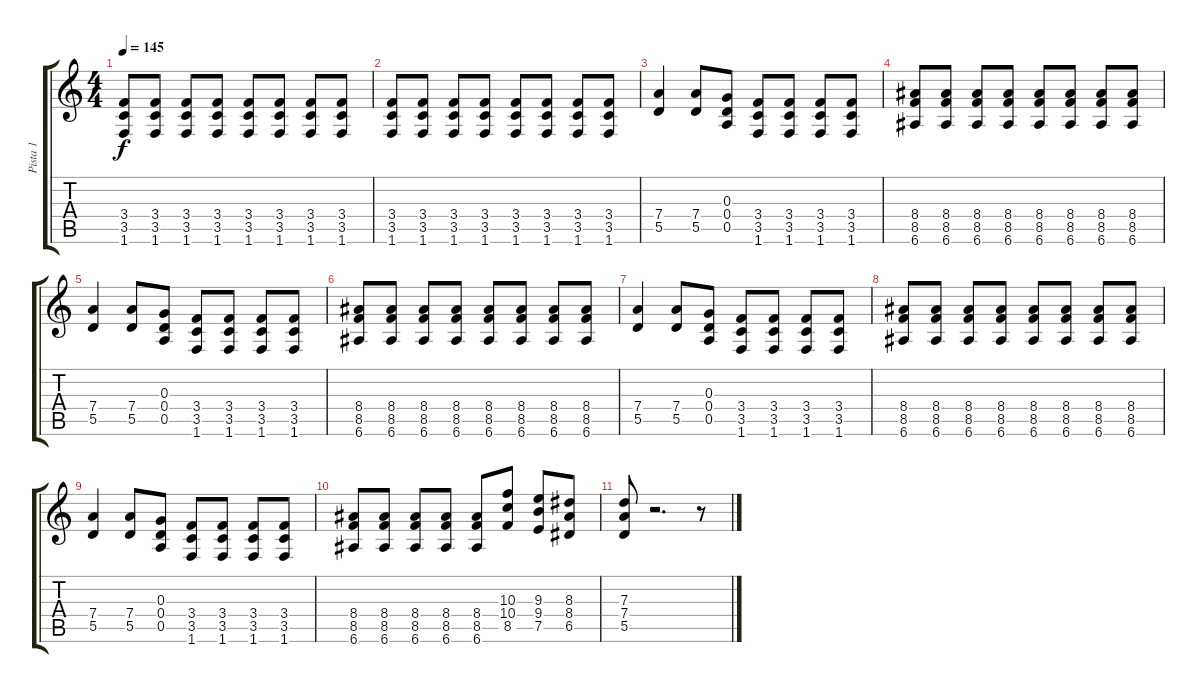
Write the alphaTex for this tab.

\track ("Pista 1" "Pista 1") {instrument distortionguitar}
\staff {score tabs}
\tuning (E4 B3 G3 D3 A2 E2) {hide}
\ts (4 4)
\tempo 145
\clef g2
\ks c
(3.4 3.5 1.6).8{dy f} (3.4 3.5 1.6).8 (3.4 3.5 1.6).8 (3.4 3.5 1.6).8 (3.4 3.5 1.6).8 (3.4 3.5 1.6).8 (3.4 3.5 1.6).8 (3.4 3.5 1.6).8 |
(3.4 3.5 1.6).8 (3.4 3.5 1.6).8 (3.4 3.5 1.6).8 (3.4 3.5 1.6).8 (3.4 3.5 1.6).8 (3.4 3.5 1.6).8 (3.4 3.5 1.6).8 (3.4 3.5 1.6).8 |
(7.4 5.5).4{balance 16} (7.4 5.5).8 (0.3 0.4 0.5).8 (3.4 3.5 1.6).8 (3.4 3.5 1.6).8 (3.4 3.5 1.6).8 (3.4 3.5 1.6).8 |
(8.4 8.5 6.6).8 (8.4 8.5 6.6).8 (8.4 8.5 6.6).8 (8.4 8.5 6.6).8 (8.4 8.5 6.6).8 (8.4 8.5 6.6).8 (8.4 8.5 6.6).8 (8.4 8.5 6.6).8 |
(7.4 5.5).4 (7.4 5.5).8 (0.3 0.4 0.5).8 (3.4 3.5 1.6).8 (3.4 3.5 1.6).8 (3.4 3.5 1.6).8 (3.4 3.5 1.6).8 |
(8.4 8.5 6.6).8 (8.4 8.5 6.6).8 (8.4 8.5 6.6).8 (8.4 8.5 6.6).8 (8.4 8.5 6.6).8 (8.4 8.5 6.6).8 (8.4 8.5 6.6).8 (8.4 8.5 6.6).8 |
(7.4 5.5).4 (7.4 5.5).8 (0.3 0.4 0.5).8 (3.4 3.5 1.6).8 (3.4 3.5 1.6).8 (3.4 3.5 1.6).8 (3.4 3.5 1.6).8 |
(8.4 8.5 6.6).8 (8.4 8.5 6.6).8 (8.4 8.5 6.6).8 (8.4 8.5 6.6).8 (8.4 8.5 6.6).8 (8.4 8.5 6.6).8 (8.4 8.5 6.6).8 (8.4 8.5 6.6).8 |
(7.4 5.5).4 (7.4 5.5).8 (0.3 0.4 0.5).8 (3.4 3.5 1.6).8 (3.4 3.5 1.6).8 (3.4 3.5 1.6).8 (3.4 3.5 1.6).8 |
(8.4 8.5 6.6).8 (8.4 8.5 6.6).8 (8.4 8.5 6.6).8 (8.4 8.5 6.6).8 (8.4 8.5 6.6).8 (10.3 10.4 8.5).8 (9.3 9.4 7.5).8 (8.3 8.4 6.5).8 |
(7.3 7.4 5.5).8 r.2{d} r.8
